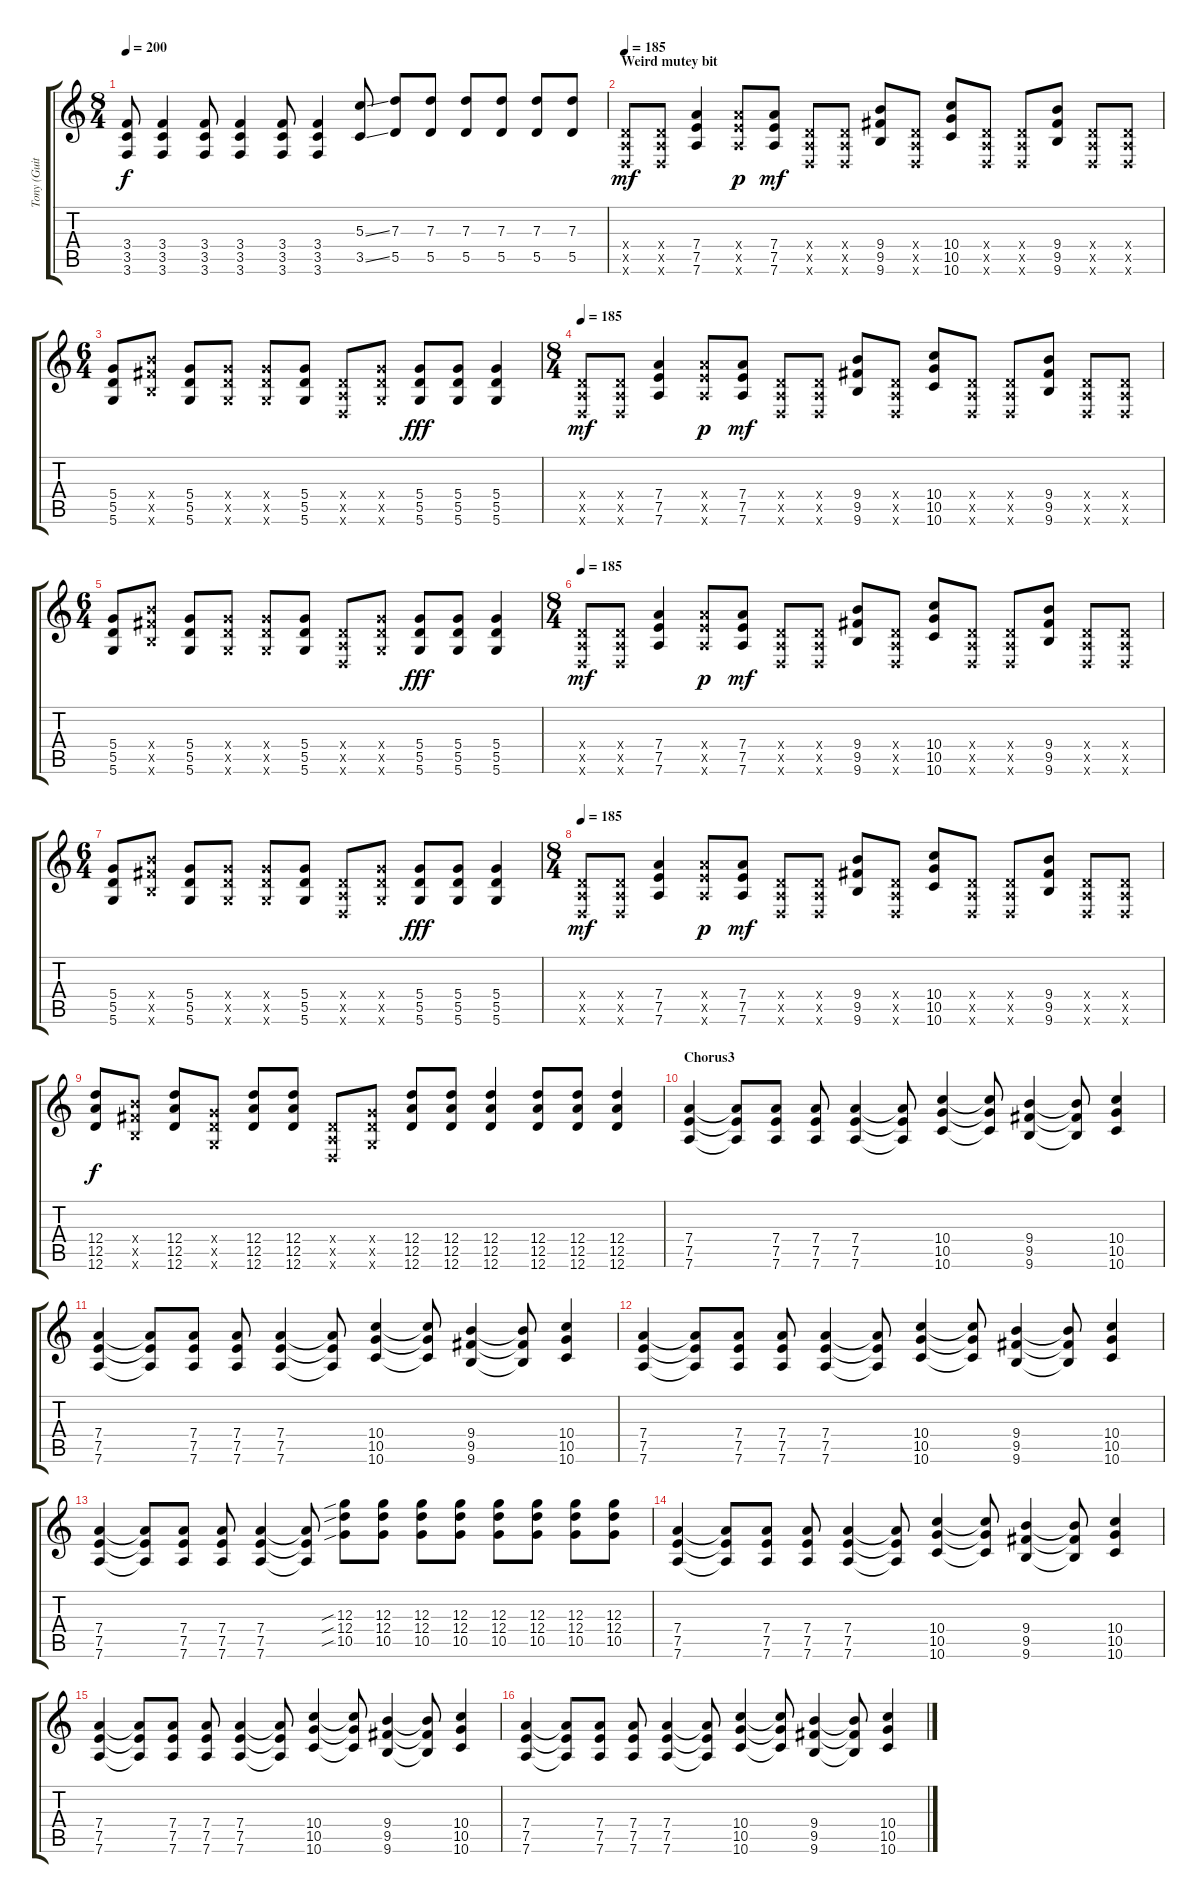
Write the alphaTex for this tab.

\track ("Tony (Guitars)" "Tony (Guit") {instrument electricguitarclean}
\staff {score tabs}
\tuning (E4 B3 G3 D3 A2 D2) {hide}
\ts (8 4)
\tempo 200
\clef g2
\ks c
(3.4 3.5 3.6).8{dy f} (3.4 3.5 3.6).4 (3.4 3.5 3.6).8 (3.4 3.5 3.6).4 (3.4 3.5 3.6).8 (3.4 3.5 3.6).4 (5.3{ss} 3.5{ss}).8 (7.3 5.5).8 (7.3 5.5).8 (7.3 5.5).8 (7.3 5.5).8 (7.3 5.5).8 (7.3 5.5).8 |
\section ("" "Weird mutey bit")
\tempo 185
(0.4{x} 0.5{x} 0.6{x}).8{dy mf volume 16 instrument distortionguitar} (0.4{x} 0.5{x} 0.6{x}).8 (7.4 7.5 7.6).4 (7.4{x} 7.5{x} 7.6{x}).8{dy p} (7.4 7.5 7.6).8{dy mf} (0.4{x} 0.5{x} 0.6{x}).8 (0.4{x} 0.5{x} 0.6{x}).8 (9.4 9.5 9.6).8 (0.4{x} 0.5{x} 0.6{x}).8 (10.4 10.5 10.6).8 (0.4{x} 0.5{x} 0.6{x}).8 (0.4{x} 0.5{x} 0.6{x}).8 (9.4 9.5 9.6).8 (0.4{x} 0.5{x} 0.6{x}).8 (0.4{x} 0.5{x} 0.6{x}).8 |
\ts (6 4)
(5.4 5.5 5.6).8 (9.4{x} 9.5{x} 9.6{x}).8 (5.4 5.5 5.6).8 (5.4{x} 5.5{x} 5.6{x}).8 (5.4{x} 5.5{x} 5.6{x}).8 (5.4 5.5 5.6).8 (0.4{x} 0.5{x} 0.6{x}).8 (5.4{x} 5.5{x} 5.6{x}).8 (5.4 5.5 5.6).8{dy fff} (5.4 5.5 5.6).8 (5.4 5.5 5.6).4 |
\ts (8 4)
\tempo 185
(0.4{x} 0.5{x} 0.6{x}).8{dy mf volume 16 instrument distortionguitar} (0.4{x} 0.5{x} 0.6{x}).8 (7.4 7.5 7.6).4 (7.4{x} 7.5{x} 7.6{x}).8{dy p} (7.4 7.5 7.6).8{dy mf} (0.4{x} 0.5{x} 0.6{x}).8 (0.4{x} 0.5{x} 0.6{x}).8 (9.4 9.5 9.6).8 (0.4{x} 0.5{x} 0.6{x}).8 (10.4 10.5 10.6).8 (0.4{x} 0.5{x} 0.6{x}).8 (0.4{x} 0.5{x} 0.6{x}).8 (9.4 9.5 9.6).8 (0.4{x} 0.5{x} 0.6{x}).8 (0.4{x} 0.5{x} 0.6{x}).8 |
\ts (6 4)
(5.4 5.5 5.6).8 (9.4{x} 9.5{x} 9.6{x}).8 (5.4 5.5 5.6).8 (5.4{x} 5.5{x} 5.6{x}).8 (5.4{x} 5.5{x} 5.6{x}).8 (5.4 5.5 5.6).8 (0.4{x} 0.5{x} 0.6{x}).8 (5.4{x} 5.5{x} 5.6{x}).8 (5.4 5.5 5.6).8{dy fff} (5.4 5.5 5.6).8 (5.4 5.5 5.6).4 |
\ts (8 4)
\tempo 185
(0.4{x} 0.5{x} 0.6{x}).8{dy mf volume 16 instrument distortionguitar} (0.4{x} 0.5{x} 0.6{x}).8 (7.4 7.5 7.6).4 (7.4{x} 7.5{x} 7.6{x}).8{dy p} (7.4 7.5 7.6).8{dy mf} (0.4{x} 0.5{x} 0.6{x}).8 (0.4{x} 0.5{x} 0.6{x}).8 (9.4 9.5 9.6).8 (0.4{x} 0.5{x} 0.6{x}).8 (10.4 10.5 10.6).8 (0.4{x} 0.5{x} 0.6{x}).8 (0.4{x} 0.5{x} 0.6{x}).8 (9.4 9.5 9.6).8 (0.4{x} 0.5{x} 0.6{x}).8 (0.4{x} 0.5{x} 0.6{x}).8 |
\ts (6 4)
(5.4 5.5 5.6).8 (9.4{x} 9.5{x} 9.6{x}).8 (5.4 5.5 5.6).8 (5.4{x} 5.5{x} 5.6{x}).8 (5.4{x} 5.5{x} 5.6{x}).8 (5.4 5.5 5.6).8 (0.4{x} 0.5{x} 0.6{x}).8 (5.4{x} 5.5{x} 5.6{x}).8 (5.4 5.5 5.6).8{dy fff} (5.4 5.5 5.6).8 (5.4 5.5 5.6).4 |
\ts (8 4)
\tempo 185
(0.4{x} 0.5{x} 0.6{x}).8{dy mf volume 16 instrument distortionguitar} (0.4{x} 0.5{x} 0.6{x}).8 (7.4 7.5 7.6).4 (7.4{x} 7.5{x} 7.6{x}).8{dy p} (7.4 7.5 7.6).8{dy mf} (0.4{x} 0.5{x} 0.6{x}).8 (0.4{x} 0.5{x} 0.6{x}).8 (9.4 9.5 9.6).8 (0.4{x} 0.5{x} 0.6{x}).8 (10.4 10.5 10.6).8 (0.4{x} 0.5{x} 0.6{x}).8 (0.4{x} 0.5{x} 0.6{x}).8 (9.4 9.5 9.6).8 (0.4{x} 0.5{x} 0.6{x}).8 (0.4{x} 0.5{x} 0.6{x}).8 |
(12.4 12.5 12.6).8{dy f} (9.4{x} 9.5{x} 9.6{x}).8 (12.4 12.5 12.6).8 (5.4{x} 5.5{x} 5.6{x}).8 (12.4 12.5 12.6).8 (12.4 12.5 12.6).8 (0.4{x} 0.5{x} 0.6{x}).8 (5.4{x} 5.5{x} 5.6{x}).8 (12.4 12.5 12.6).8 (12.4 12.5 12.6).8 (12.4 12.5 12.6).4 (12.4 12.5 12.6).8 (12.4 12.5 12.6).8 (12.4 12.5 12.6).4 |
\section ("" "Chorus3")
(7.4 7.5 7.6).4{volume 16 instrument distortionguitar} (7.4{t} 7.5{t} 7.6{t}).8 (7.4 7.5 7.6).8 (7.4 7.5 7.6).8 (7.4 7.5 7.6).4 (7.4{t} 7.5{t} 7.6{t}).8 (10.4 10.5 10.6).4 (10.4{t} 10.5{t} 10.6{t}).8 (9.4 9.5 9.6).4 (9.4{t} 9.5{t} 9.6{t}).8 (10.4 10.5 10.6).4 |
(7.4 7.5 7.6).4{volume 16 instrument distortionguitar} (7.4{t} 7.5{t} 7.6{t}).8 (7.4 7.5 7.6).8 (7.4 7.5 7.6).8 (7.4 7.5 7.6).4 (7.4{t} 7.5{t} 7.6{t}).8 (10.4 10.5 10.6).4 (10.4{t} 10.5{t} 10.6{t}).8 (9.4 9.5 9.6).4 (9.4{t} 9.5{t} 9.6{t}).8 (10.4 10.5 10.6).4 |
(7.4 7.5 7.6).4{volume 16 instrument distortionguitar} (7.4{t} 7.5{t} 7.6{t}).8 (7.4 7.5 7.6).8 (7.4 7.5 7.6).8 (7.4 7.5 7.6).4 (7.4{t} 7.5{t} 7.6{t}).8 (10.4 10.5 10.6).4 (10.4{t} 10.5{t} 10.6{t}).8 (9.4 9.5 9.6).4 (9.4{t} 9.5{t} 9.6{t}).8 (10.4 10.5 10.6).4 |
(7.4 7.5 7.6).4{volume 16 instrument distortionguitar} (7.4{t} 7.5{t} 7.6{t}).8 (7.4 7.5 7.6).8 (7.4 7.5 7.6).8 (7.4 7.5 7.6).4 (7.4{t} 7.5{t} 7.6{t}).8 (12.3{sib} 12.4{sib} 10.5{sib}).8 (12.3 12.4 10.5).8 (12.3 12.4 10.5).8 (12.3 12.4 10.5).8 (12.3 12.4 10.5).8 (12.3 12.4 10.5).8 (12.3 12.4 10.5).8 (12.3 12.4 10.5).8 |
(7.4 7.5 7.6).4{volume 16 instrument distortionguitar} (7.4{t} 7.5{t} 7.6{t}).8 (7.4 7.5 7.6).8 (7.4 7.5 7.6).8 (7.4 7.5 7.6).4 (7.4{t} 7.5{t} 7.6{t}).8 (10.4 10.5 10.6).4 (10.4{t} 10.5{t} 10.6{t}).8 (9.4 9.5 9.6).4 (9.4{t} 9.5{t} 9.6{t}).8 (10.4 10.5 10.6).4 |
(7.4 7.5 7.6).4{volume 16 instrument distortionguitar} (7.4{t} 7.5{t} 7.6{t}).8 (7.4 7.5 7.6).8 (7.4 7.5 7.6).8 (7.4 7.5 7.6).4 (7.4{t} 7.5{t} 7.6{t}).8 (10.4 10.5 10.6).4 (10.4{t} 10.5{t} 10.6{t}).8 (9.4 9.5 9.6).4 (9.4{t} 9.5{t} 9.6{t}).8 (10.4 10.5 10.6).4 |
(7.4 7.5 7.6).4{volume 16 instrument distortionguitar} (7.4{t} 7.5{t} 7.6{t}).8 (7.4 7.5 7.6).8 (7.4 7.5 7.6).8 (7.4 7.5 7.6).4 (7.4{t} 7.5{t} 7.6{t}).8 (10.4 10.5 10.6).4 (10.4{t} 10.5{t} 10.6{t}).8 (9.4 9.5 9.6).4 (9.4{t} 9.5{t} 9.6{t}).8 (10.4 10.5 10.6).4
